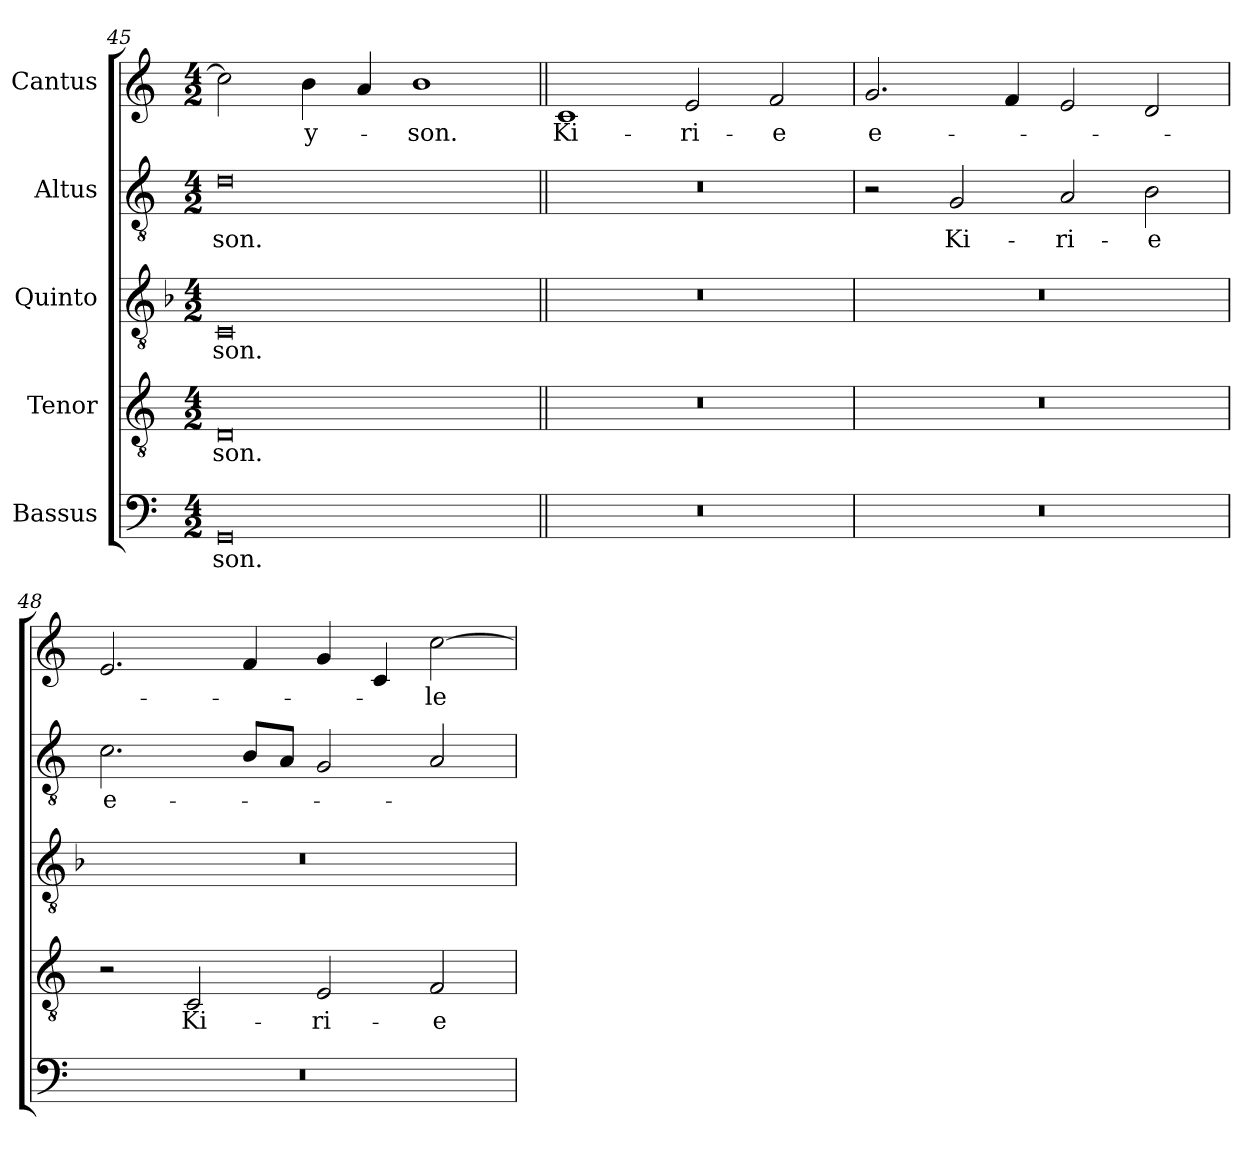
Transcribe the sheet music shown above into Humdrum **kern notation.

**kern	**text	**kern	**text	**kern	**text	**kern	**text	**kern	**text
*part5	*part5	*part4	*part4	*part3	*part3	*part2	*part2	*part1	*part1
*staff5	*staff5	*staff4	*staff4	*staff3	*staff3	*staff2	*staff2	*staff1	*staff1
*I"Bassus	*	*I"Tenor	*	*I"Quinto	*	*I"Altus	*	*I"Cantus	*
*clefF4	*	*clefGv2	*	*clefGv2	*	*clefGv2	*	*clefG2	*
*	*	*	*	*ITrd-4c-7	*	*	*	*	*
*k[]	*	*k[]	*	*k[]	*	*k[]	*	*k[]	*
*C:	*	*C:	*	*C:	*	*C:	*	*C:	*
*M4/2	*	*M4/2	*	*M4/2	*	*M4/2	*	*M4/2	*
=45	=45	=45	=45	=45	=45	=45	=45	=45	=45
!	!LO:LY:b:color=#000000	!	!	!	!	!	!	!	!
!	!	!	!LO:LY:b:color=#000000	!	!	!	!	!	!
!	!	!	!	!	!LO:LY:b:color=#000000	!	!	!	!
!	!	!	!	!	!	!	!LO:LY:b:color=#000000	!	!
0GGi	-son.	0Di	-son.	0Gi	-son.	0di	-son.	2cci\]	.
!	!	!	!	!	!	!	!	!	!LO:LY:b:color=#000000
.	.	.	.	.	.	.	.	4bi\	-y-
.	.	.	.	.	.	.	.	4ai/	.
!	!	!	!	!	!	!	!	!	!LO:LY:b:color=#000000
.	.	.	.	.	.	.	.	1bi	-son.
!!LO:PB:g=z
=46||	=46||	=46||	=46||	=46||	=46||	=46||	=46||	=46||	=46||
!LO:N:vis=1	!	!LO:N:vis=1	!	!LO:N:vis=1	!	!LO:N:vis=1	!	!	!
!	!	!	!	!	!	!	!	!	!LO:LY:b:color=#000000
0r	.	0r	.	0r	.	0r	.	1ci	Ki-
!	!	!	!	!	!	!	!	!	!LO:LY:b:color=#000000
.	.	.	.	.	.	.	.	2ei/	-ri-
!	!	!	!	!	!	!	!	!	!LO:LY:b:color=#000000
.	.	.	.	.	.	.	.	2fi/	-e
=47	=47	=47	=47	=47	=47	=47	=47	=47	=47
!LO:N:vis=1	!	!LO:N:vis=1	!	!LO:N:vis=1	!	!	!	!	!
!	!	!	!	!	!	!	!	!	!LO:LY:b:color=#000000
0r	.	0r	.	0r	.	2r	.	2.gi/	e-
!	!	!	!	!	!	!	!LO:LY:b:color=#000000	!	!
.	.	.	.	.	.	2Gi/	Ki-	.	.
.	.	.	.	.	.	.	.	4fi/	.
!	!	!	!	!	!	!	!LO:LY:b:color=#000000	!	!
.	.	.	.	.	.	2Ai/	-ri-	2ei/	.
!	!	!	!	!	!	!	!LO:LY:b:color=#000000	!	!
.	.	.	.	.	.	2Bi\	-e	2di/	.
=48	=48	=48	=48	=48	=48	=48	=48	=48	=48
!LO:N:vis=1	!	!	!	!LO:N:vis=1	!	!	!	!	!
!	!	!	!	!	!	!	!LO:LY:b:color=#000000	!	!
0r	.	2r	.	0r	.	2.ci\	e-	2.ei/	.
!	!	!	!LO:LY:b:color=#000000	!	!	!	!	!	!
.	.	2Ci/	Ki-	.	.	.	.	.	.
.	.	.	.	.	.	8Bi/L	.	4fi/	.
.	.	.	.	.	.	8Ai/J	.	.	.
!	!	!	!LO:LY:b:color=#000000	!	!	!	!	!	!
.	.	2Ei/	-ri-	.	.	2Gi/	.	4gi/	.
.	.	.	.	.	.	.	.	4ci/	.
!	!	!	!LO:LY:b:color=#000000	!	!	!	!	!	!
!	!	!	!	!	!	!	!	!	!LO:LY:b:color=#000000
.	.	2Fi/	-e	.	.	2Ai/	.	[>2cci\	-le-
=	=	=	=	=	=	=	=	=	=
*-	*-	*-	*-	*-	*-	*-	*-	*-	*-
